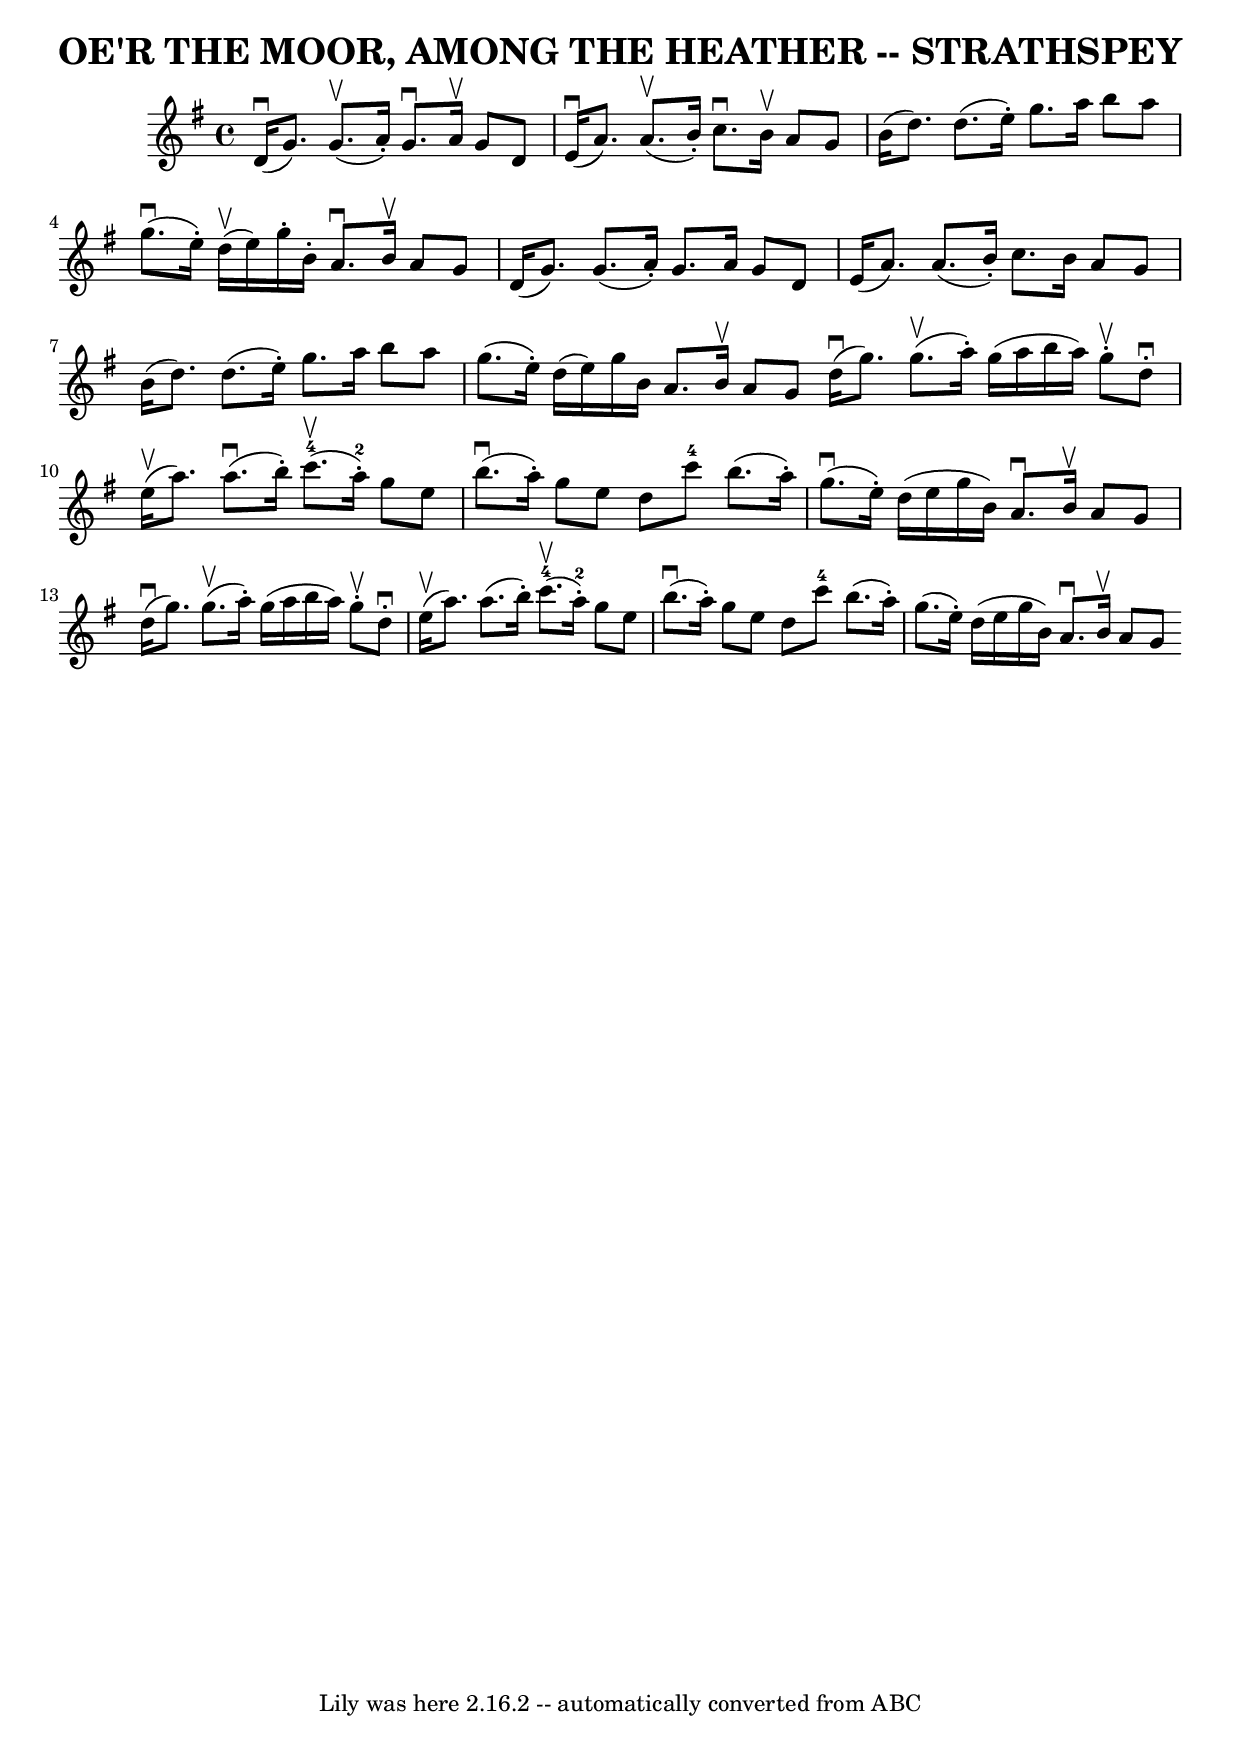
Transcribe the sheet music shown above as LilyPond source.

\version "2.16.2"
\include "Mammoth.ily"
\header {
  %% book = "Ryan's Mammoth Collection of Fiddle Tunes"
  crossRefNumber = "1"
  footnotes = ""
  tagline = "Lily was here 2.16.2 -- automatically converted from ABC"
  title = "OE'R THE MOOR, AMONG THE HEATHER -- STRATHSPEY"

}
voicedefault =  {


  \override Staff.TimeSignature #'style = #'C
  \time 4/4 
  \key g \major d'16 (^\downbow g'8.) g'8. (^\upbow a'16-.) g'8.^\downbow a'16^\upbow g'8 d'8 |
  e'16 (^\downbow a'8.) a'8. (^\upbow b'16-.) c''8.^\downbow b'16^\upbow a'8 g'8 |
  b'16 (d''8.) d''8. (e''16-.) g''8. a''16 b''8 a''8 |
  g''8. (^\downbow e''16-.) d''16 (^\upbow e''16) g''16-. b'16-. a'8.^\downbow b'16^\upbow a'8 g'8 |
  d'16 (g'8.) g'8. (a'16-.) g'8. a'16 g'8 d'8 |
  e'16 (a'8.) a'8. (b'16-.) c''8. b'16 a'8 g'8 |
  b'16 (d''8.) d''8. ( e''16-.) g''8. a''16 b''8 a''8 |
  g''8. (e''16-.) d''16 (e''16) g''16 b'16 a'8. b'16^\upbow a'8 g'8 \bar " |." d''16 (^\downbow g''8.) g''8. (^\upbow a''16-.) g''16 (a''16 b''16 a''16) g''8^\upbow-. d''8^\downbow-. |
  e''16 (^\upbow a''8.) a''8. (^\downbow b''16-.) c'''8.-4(^\upbow a''16-2-.) g''8 e''8 |
  b''8. (^\downbow a''16-.) g''8 e''8 d''8 c'''8-4 b''8. (a''16-.) |
  g''8. (^\downbow e''16-.) d''16 (e''16 g''16 b'16) a'8.^\downbow b'16^\upbow a'8 g'8 |
  d''16 (^\downbow g''8.) g''8. (^\upbow a''16-.) g''16 (a''16 b''16 a''16) g''8^\upbow-. d''8^\downbow-. |
  e''16 (^\upbow a''8.) a''8. (b''16-.) c'''8.-4(^\upbow a''16-2-.) g''8 e''8 |
  b''8. (^\downbow a''16-.) g''8 e''8 d''8 c'''8-4 b''8. (a''16-.) |
  g''8. ( e''16-.) d''16 (e''16 g''16 b'16) a'8.^\downbow b'16^\upbow a'8 g'8 \bar " |."   

}

\score{
  <<

    \context Staff="default"
    {
      \voicedefault 
      
    }

  >>
  \layout {
    
  }
  \midi {
  }

}
